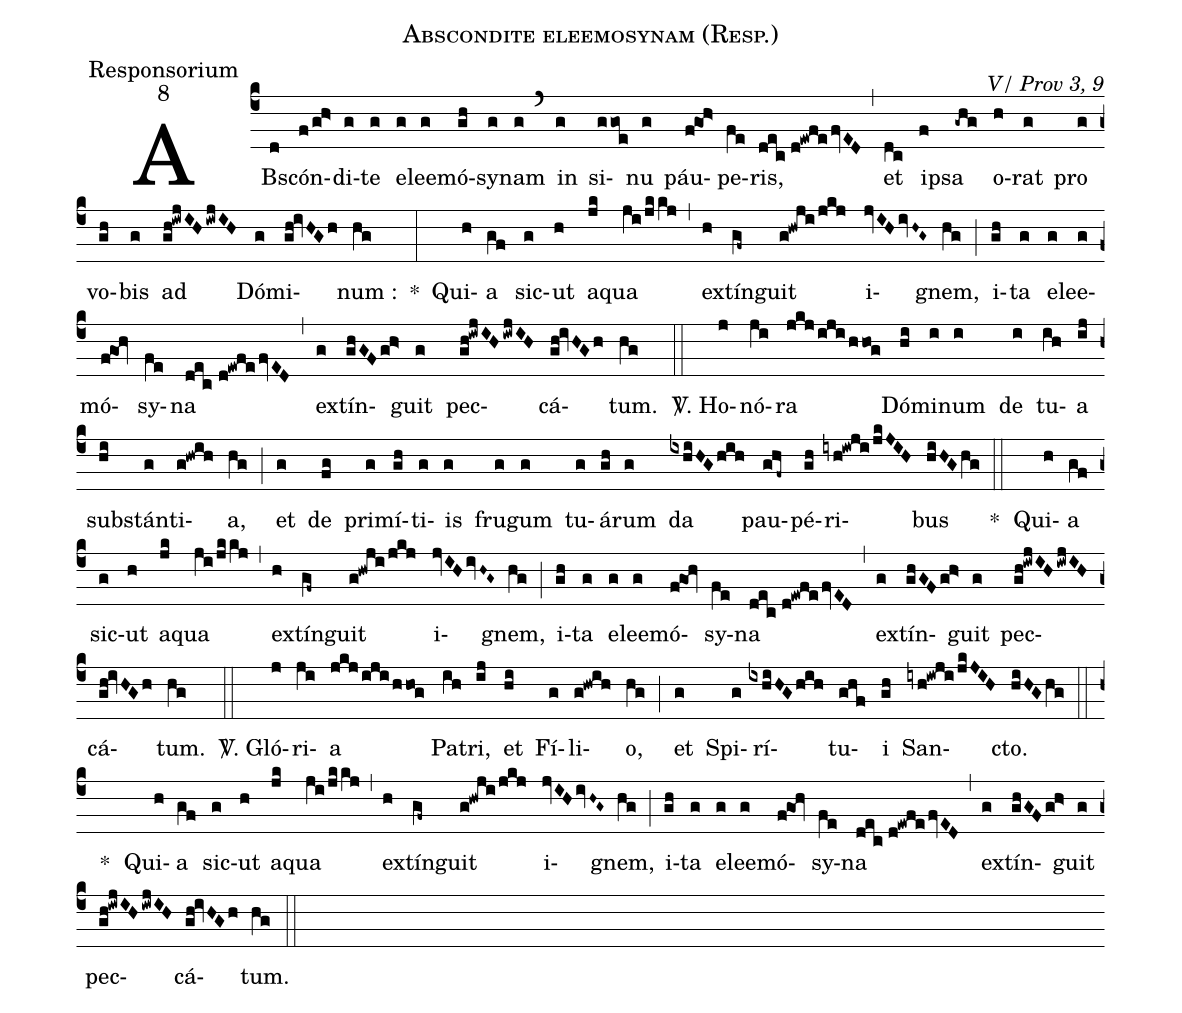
name:Abscondite eleemosynam (Resp.);
office-part:Responsorium;
mode:8;
commentary:V/ Prov 3, 9;
%%
(c4)ABs(d)cón(f/gh>)di(g)te(g) e(g)l{ee}(g)mó(gh)sy(g)nam(g) (`) in(g) si(ggoe)nu(g) páu(f!go!h>)pe(fe)ris,(dec//d!ewfe/fvED) (,) et(dc) ip(f)sa(-ghg) o(h)rat(g) pro(g) vo(gh)bis(g) ad(gh!iwjIH/iwjIH) Dó(g)mi(gh!ivHGh)num :(hg) *(:) Qui(h)a(gf) sic(g)ut(h) a(jk)qua(ji/jkkj) (,) ex(h)tín(gf~)guit(g!hwji/jkj) i(jvIHivH~G~)gnem,(hg) (;) i(gh)ta(g) e(g)le{e}(g)mó(f!goh)sy(fe)na(dec//d!ewfe/fvED) (,) ex(g)tín(ghGFgh>)guit(g) pec(gh!iwjIH/iwjIH)cá(gh!ivHGh)tum.(hg) (::)

<sp>V/</sp>. Ho(j)nó(ji)ra(jkj/iji/hhog) Dó(hi)mi(i)num(i) de(i) tu(ih)a(ij) sub(hi)stán(g)ti(g!hwih)a,(hg) (;) et(g) de(fg) pri(g)mí(gh)ti(g)is(g) fru(g)gum(g) tu(g)á(gh)rum(g) da(ixhiHGhih) pau(ghf~)pé(gh)ri(iyh!iwji/jkJIH)bus(hiHGhg) (::)
*() Qui(h)a(gf) sic(g)ut(h) a(jk)qua(ji/jkkj) (,) ex(h)tín(gf~)guit(g!hwji/jkj) i(jvIHivH~G~)gnem,(hg) (;) i(gh)ta(g) e(g)l{ee}(g)mó(f!goh)sy(fe)na(dec//d!ewfe/fvED) (,) ex(g)tín(ghGFgh>)guit(g) pec(gh!iwjIH/iwjIH)cá(gh!ivHGh)tum.(hg) (::)

<sp>V/</sp>. Gló(j)ri(ji)a(jkj/iji/hhog) Pa(ih)tri,(ij) et(hi) Fí(g)li(g!hwih)o,(hg) (;) et(g) Spi(g)rí(ixhiHG/hih)tu(ghf)i(gh) San(iyh!iwji/jkJIH)cto.(hiHGhg) (::)
*() Qui(h)a(gf) sic(g)ut(h) a(jk)qua(ji/jkkj) (,) ex(h)tín(gf~)guit(g!hwji/jkj) i(jvIHivH~G~)gnem,(hg) (;) i(gh)ta(g) e(g)l{ee}(g)mó(f!goh)sy(fe)na(dec//d!ewfe/fvED) (,) ex(g)tín(ghGFgh>)guit(g) pec(gh!iwjIH/iwjIH)cá(gh!ivHGh)tum.(hg) (::)
